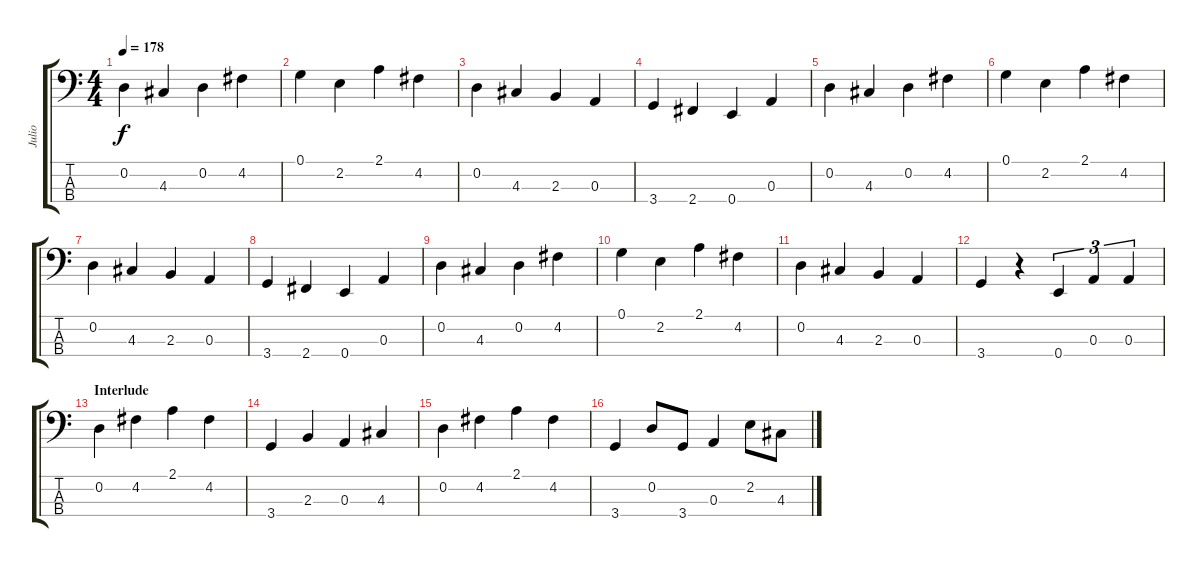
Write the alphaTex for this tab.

\track ("Julio" "Julio") {instrument electricbassfinger}
\staff {score tabs}
\tuning (G2 D2 A1 E1) {hide}
\ts (4 4)
\tempo 178
\clef f4
\ks c
0.2.4{dy f} 4.3.4 0.2.4 4.2.4 |
0.1.4 2.2.4 2.1.4 4.2.4 |
0.2.4 4.3.4 2.3.4 0.3.4 |
3.4.4 2.4.4 0.4.4 0.3.4 |
0.2.4 4.3.4 0.2.4 4.2.4 |
0.1.4 2.2.4 2.1.4 4.2.4 |
0.2.4 4.3.4 2.3.4 0.3.4 |
3.4.4 2.4.4 0.4.4 0.3.4 |
0.2.4 4.3.4 0.2.4 4.2.4 |
0.1.4 2.2.4 2.1.4 4.2.4 |
0.2.4 4.3.4 2.3.4 0.3.4 |
3.4.4 r.4 0.4.4{tu (3 2)} 0.3.4{tu (3 2)} 0.3.4{tu (3 2)} |
\section ("" "Interlude")
0.2.4 4.2.4 2.1.4 4.2.4 |
3.4.4 2.3.4 0.3.4 4.3.4 |
0.2.4 4.2.4 2.1.4 4.2.4 |
3.4.4 0.2.8 3.4.8 0.3.4 2.2.8 4.3.8
